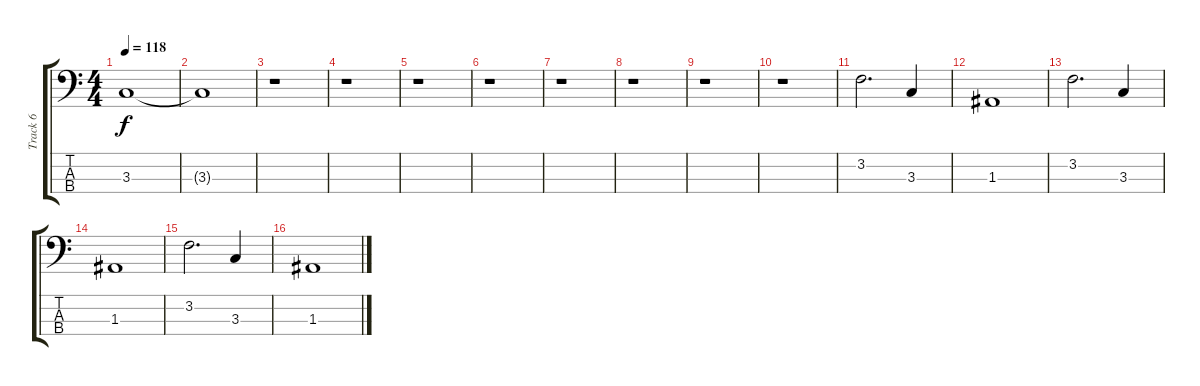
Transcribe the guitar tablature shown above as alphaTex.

\track ("Track 6" "Track 6") {instrument electricbassfinger}
\staff {score tabs}
\tuning (G2 D2 A1 E1) {hide}
\ts (4 4)
\tempo 118
\clef f4
\ks c
3.3.1{dy f} |
3.3{t}.1 |
r.1 |
r.1 |
r.1 |
r.1 |
r.1 |
r.1 |
r.1 |
r.1 |
3.2.2{d} 3.3.4 |
1.3.1 |
3.2.2{d} 3.3.4 |
1.3.1 |
3.2.2{d} 3.3.4 |
1.3.1
